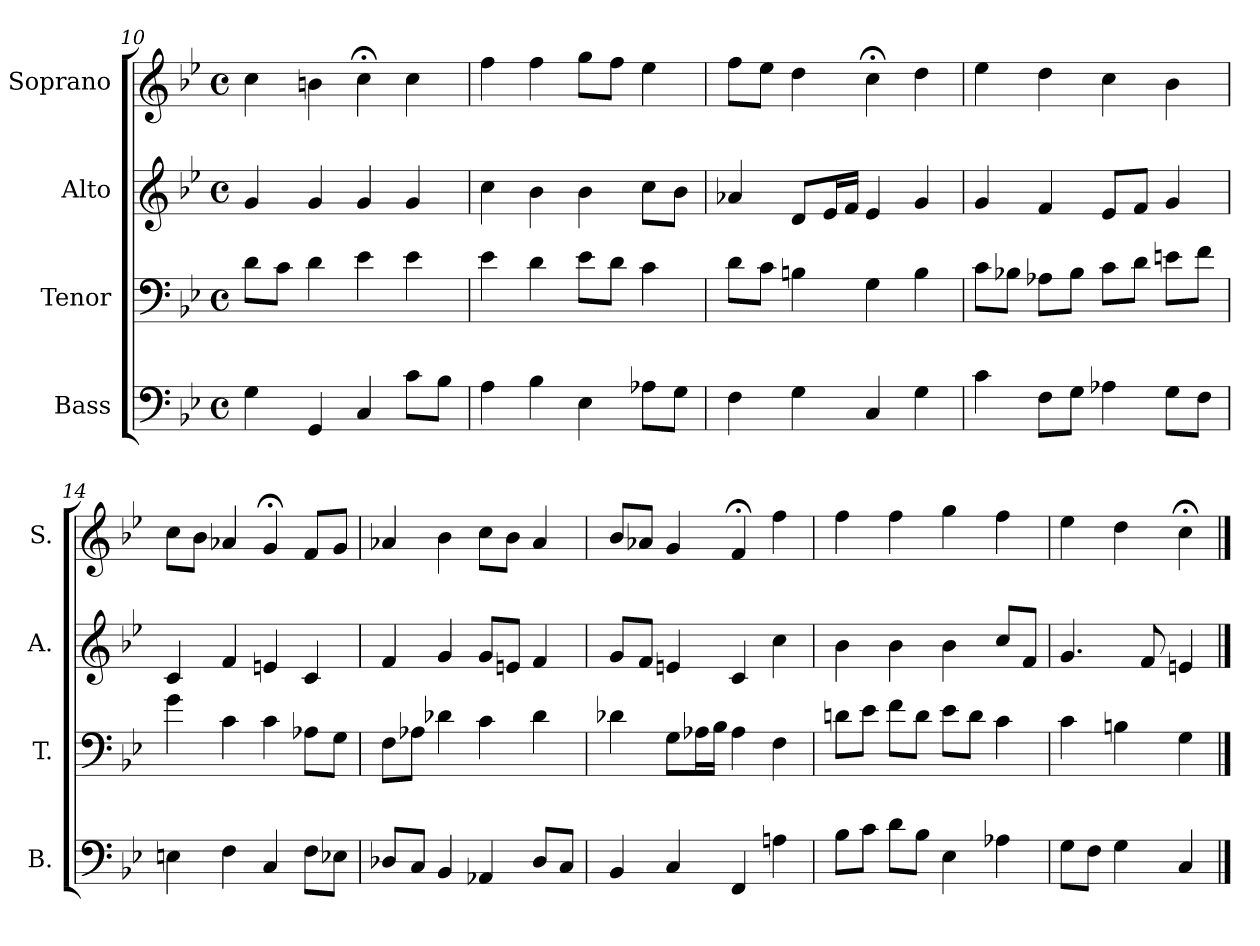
**kern	**kern	**kern	**kern
*part4	*part3	*part2	*part1
*staff4	*staff3	*staff2	*staff1
*I"Bass	*I"Tenor	*I"Alto	*I"Soprano
*I'B.	*I'T.	*I'A.	*I'S.
!!LO:LB:g=z
*clefF4	*clefF4	*clefG2	*clefG2
*k[b-e-]	*k[b-e-]	*k[b-e-]	*k[b-e-]
*g:	*g:	*g:	*g:
*M4/4	*M4/4	*M4/4	*M4/4
*met(c)	*met(c)	*met(c)	*met(c)
=10	=10	=10	=10
4G\	8d\L	4g/	4cc\
.	8c\J	.	.
4GG/	4d\	4g/	4bn\
4C/	4e-\	4g/	4cc;<\
8c\L	4e-\	4g/	4cc\
8B-\J	.	.	.
=11	=11	=11	=11
4A\	4e-\	4cc\	4ff\
4B-\	4d\	4b-\	4ff\
4E-\	8e-\L	4b-\	8gg\L
.	8d\J	.	8ff\J
8A-X\L	4c\	8cc\L	4ee-\
8G\J	.	8b-\J	.
=12	=12	=12	=12
4F\	8d\L	4a-X/	8ff\L
.	8c\J	.	8ee-\J
4G\	4Bn\	8d/L	4dd\
.	.	16e-/L	.
.	.	16f/JJ	.
4C/	4G\	4e-/	4cc;<\
4G\	4B\	4g/	4dd\
=13	=13	=13	=13
4c\	8c\L	4g/	4ee-\
.	8B-X\J	.	.
8F\L	8A-X\L	4f/	4dd\
8G\J	8B-\J	.	.
4A-X\	8c\L	8e-/L	4cc\
.	8d\J	8f/J	.
8G\L	8en\L	4g/	4b-\
8F\J	8f\J	.	.
=14	=14	=14	=14
4En\	4g\	4c/	8cc\L
.	.	.	8b-\J
4F\	4c\	4f/	4a-X/
4C/	4c\	4en/	4g;</
8F\L	8A-X\L	4c/	8f/L
8E-X\J	8G\J	.	8g/J
!!LO:PB:g=z
=15	=15	=15	=15
8D-X/L	8F\L	4f/	4a-X/
8C/J	8A-X\J	.	.
4BB-/	4d-X\	4g/	4b-\
4AA-X/	4c\	8g/L	8cc\L
.	.	8en/J	8b-\J
8D-/L	4d-\	4f/	4a-/
8C/J	.	.	.
=16	=16	=16	=16
4BB-/	4d-X\	8g/L	8b-/L
.	.	8f/J	8a-X/J
4C/	8G\L	4en/	4g/
.	16A-X\L	.	.
.	16B-\JJ	.	.
4FF/	4A-\	4c/	4f;</
4An\	4F\	4cc\	4ff\
=17	=17	=17	=17
8B-\L	8dn\L	4b-\	4ff\
8c\J	8e-\J	.	.
8d\L	8f\L	4b-\	4ff\
8B-\J	8d\J	.	.
4E-\	8e-\L	4b-\	4gg\
.	8d\J	.	.
4A-X\	4c\	8cc/L	4ff\
.	.	8f/J	.
=18	=18	=18	=18
8G\L	4c\	4.g/	4ee-\
8F\J	.	.	.
4G\	4Bn\	.	4dd\
.	.	8f/	.
4C/	4G\	4en/	4cc;<\
==	==	==	==
*-	*-	*-	*-
